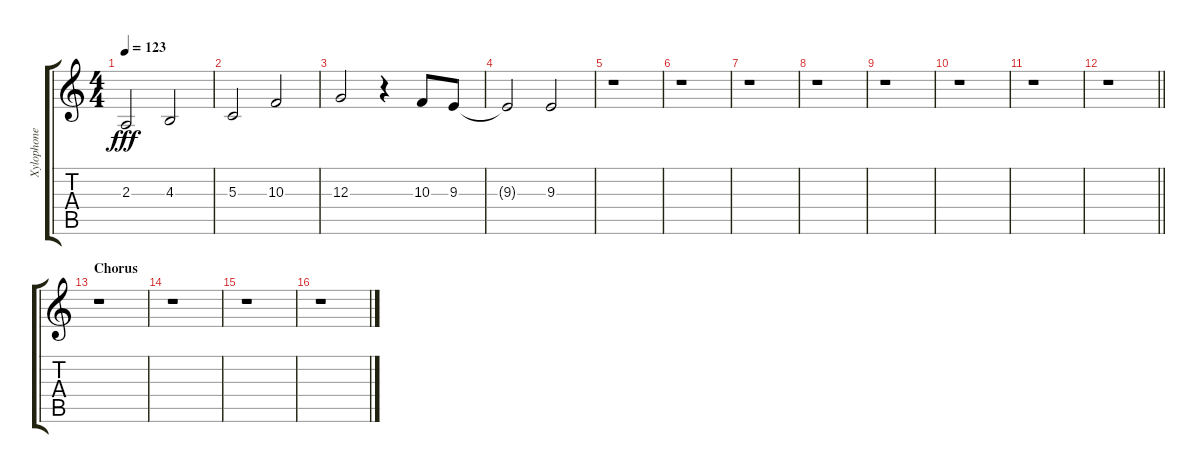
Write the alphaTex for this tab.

\track ("Xylophone" "Xylophone") {instrument musicbox}
\staff {score tabs}
\tuning (E4 B3 G3 D3 A2 D2) {hide}
\ts (4 4)
\tempo 123
\clef g2
\ks c
2.3.2{dy fff} 4.3.2 |
5.3.2 10.3.2 |
12.3.2 r.4 10.3.8 9.3.8 |
9.3{t}.2 9.3.2 |
r.1 |
r.1 |
r.1 |
r.1 |
r.1 |
r.1 |
r.1 |
\barLineRight lightlight
r.1 |
\section ("" "Chorus")
r.1 |
r.1 |
r.1 |
r.1
